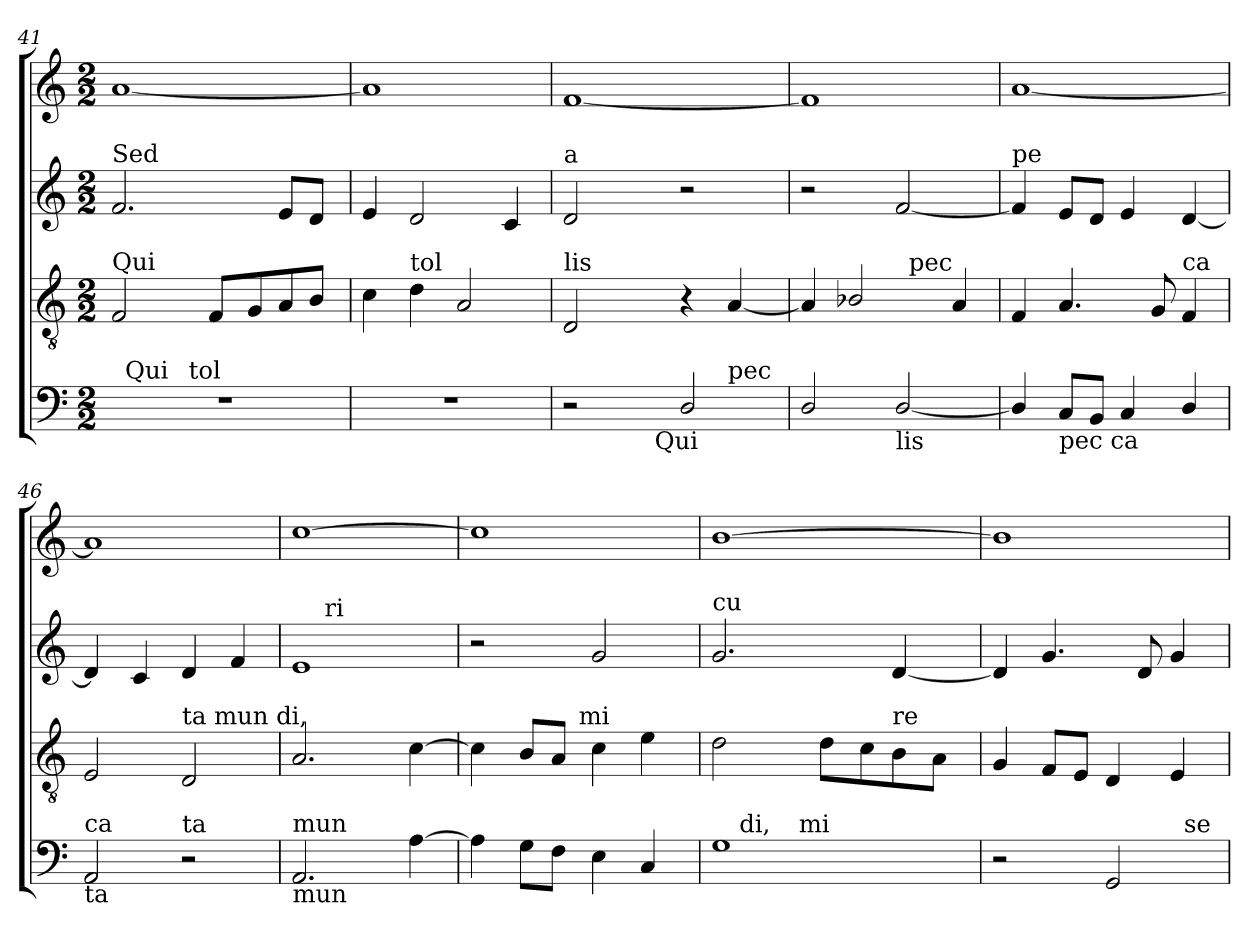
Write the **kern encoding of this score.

**kern	**kern	**kern	**kern
*part4	*part3	*part2	*part1
*staff4	*staff3	*staff2	*staff1
!!LO:LB:g=z
*clefF4	*clefGv2	*clefG2	*clefG2
*k[]	*k[]	*k[]	*k[]
*C:	*C:	*C:	*C:
*M2/2	*M2/2	*M2/2	*M2/2
=41	=41	=41	=41
!	!	!LO:TX:a:t=Sed	!
!	!LO:TX:a:t=Qui	!	!
*^	*	*	*
*	*^	*	*	*
1r	32ryy	4..ryy	2F/	2.f/	[<1a
!	!LO:TX:a:t=Qui	!	!	!	!
.	2ryy	.	.	.	.
!	!	!LO:TX:a:t=tol	!	!	!
.	.	2ryy	.	.	.
.	.	.	8F/L	.	.
.	4...ryy	.	.	.	.
.	.	.	8G/	.	.
.	.	.	8A/	8e/L	.
.	.	.	8B/J	8d/J	.
.	.	16ryy	.	.	.
*v	*v	*v	*	*	*
=42	=42	=42	=42
1r	4c\	4e/	1a]
!	!LO:TX:a:t=tol	!	!
.	4d\	2d/	.
.	2A/	.	.
.	.	4c/	.
=43	=43	=43	=43
!	!	!LO:TX:a:t=a	!
!	!LO:TX:a:t=lis	!	!
!LO:TX:a:t=lis	!	!	!
*^	*	*	*
*	*^	*	*	*
2r	4ryy	2.ryy	2D/	2d/	[<1f
.	8ryy	.	.	.	.
.	32ryy	.	.	.	.
!	!LO:TX:b:t=Qui	!	!	!	!
.	2ryy	.	.	.	.
2D/	.	.	4r	2r	.
!	!	!LO:TX:a:t=pec	!	!	!
.	.	4ryy	[<4A/	.	.
.	16.ryy	.	.	.	.
=44	=44	=44	=44	=44	=44
!LO:TX:b:t=tol	!	!	!	!	!
*v	*v	*v	*^	*	*
2D/	4A/]	2ryy	2r	1f]
.	2B-X/	.	.	.
!LO:TX:b:t=lis	!	!	!	!
[<2D/	.	32ryy	[<2f/	.
!	!	!LO:TX:a:t=pec	!	!
.	.	4...ryy	.	.
.	4A/	.	.	.
=45	=45	=45	=45	=45
!	!	!	!LO:TX:a:t=pe	!
*	*v	*v	*	*
4D/]	4F/	4f/]	[<1a
!LO:TX:b:t=pec ca	!	!	!
8C/L	4.A/	8e/L	.
8BB/J	.	8d/J	.
4C/	.	4e/	.
.	8G/	.	.
!	!LO:TX:a:t=ca	!	!
4D/	4F/	[<4d/	.
=46	=46	=46	=46
!LO:TX:a:t=ca	!	!	!
!LO:TX:b:t=ta	!	!	!
2AA/	2E/	4d/]	1a]
.	.	4c/	.
!	!LO:TX:a:t=ta mun di,	!	!
!LO:TX:a:t=ta	!	!	!
2r	2D/	4d/	.
.	.	4f/	.
=47	=47	=47	=47
!LO:TX:b:t=mun	!	!	!
!LO:TX:a:t=mun	!	!	!
*	*	*^	*
2.AA/	2.A/	1e	8ryy	[<1cc
!	!	!	!LO:TX:a:t=ri	!
.	.	.	2..ryy	.
[<4A\	[<4c\	.	.	.
*	*	*v	*v	*
!!LO:LB:g=z
=48	=48	=48	=48
*	*^	*	*
4A\]	4c\]	4...ryy	2r	1cc]
8G\L	8B/L	.	.	.
8F\J	8A/J	.	.	.
!	!	!LO:TX:a:t=mi	!	!
.	.	2ryy	.	.
4E\	4c\	.	2g/	.
4C/	4e\	.	.	.
.	.	32ryy	.	.
=49	=49	=49	=49	=49
!	!	!	!LO:TX:a:t=cu	!
!	!LO:TX:a:t=se	!	!	!
*^	*	*	*	*
*	*^	*v	*v	*	*
1G	16.ryy	4..ryy	2d\	2.g/	[<1b
!	!LO:TX:a:t=di,	!	!	!	!
.	2ryy	.	.	.	.
!	!	!LO:TX:a:t=mi	!	!	!
.	.	2ryy	.	.	.
.	.	.	8d\L	.	.
.	4ryy	.	.	.	.
.	.	.	8c\	.	.
!	!	!	!LO:TX:a:t=re	!	!
.	.	.	8B\	[<4d/	.
.	8ryy	.	.	.	.
.	.	.	8A\J	.	.
.	.	16ryy	.	.	.
.	32ryy	.	.	.	.
*	*v	*v	*	*	*
=50	=50	=50	=50	=50
2r	2ryy	4G/	4d/]	1b]
.	.	8F/L	4.g/	.
.	.	8E/J	.	.
2GG/	4ryy	4D/	.	.
.	.	.	8d/	.
.	32ryy	4E/	4g/	.
!	!LO:TX:a:t=se	!	!	!
.	8..ryy	.	.	.
*v	*v	*	*	*
=	=	=	=
*-	*-	*-	*-
